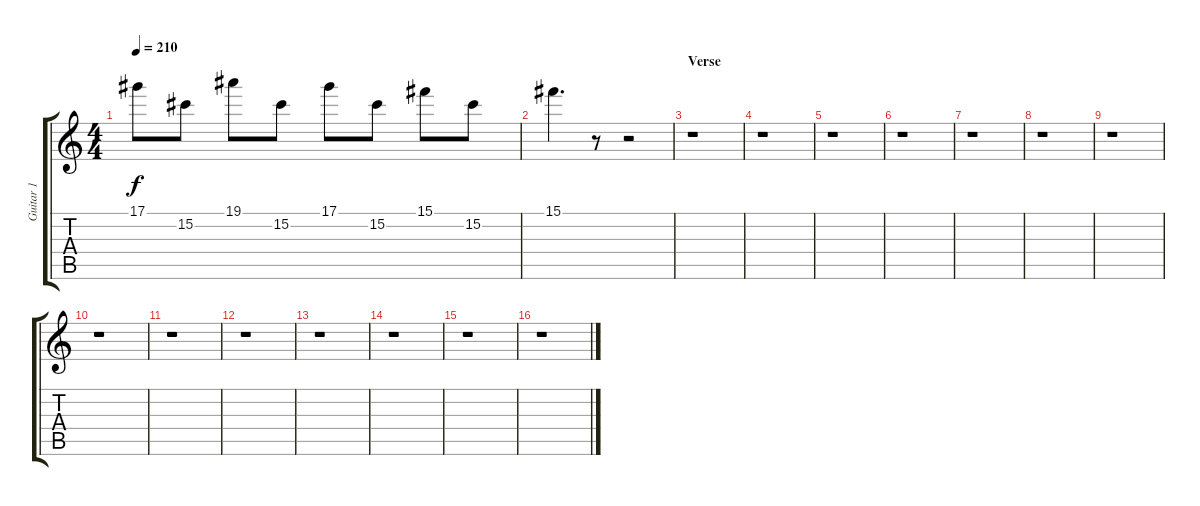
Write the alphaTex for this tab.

\track ("Guitar 1" "Guitar 1") {instrument overdrivenguitar}
\staff {score tabs}
\tuning (Eb4 Bb3 Gb3 Db3 Ab2 Eb2) {hide}
\ts (4 4)
\tempo 210
\clef g2
\ks c
17.1.8{dy f} 15.2.8 19.1.8 15.2.8 17.1.8 15.2.8 15.1.8 15.2.8 |
15.1.4{d} r.8 r.2 |
\section ("" "Verse")
r.1 |
r.1 |
r.1 |
r.1 |
r.1 |
r.1 |
r.1 |
r.1 |
r.1 |
r.1 |
r.1 |
r.1 |
r.1 |
r.1
